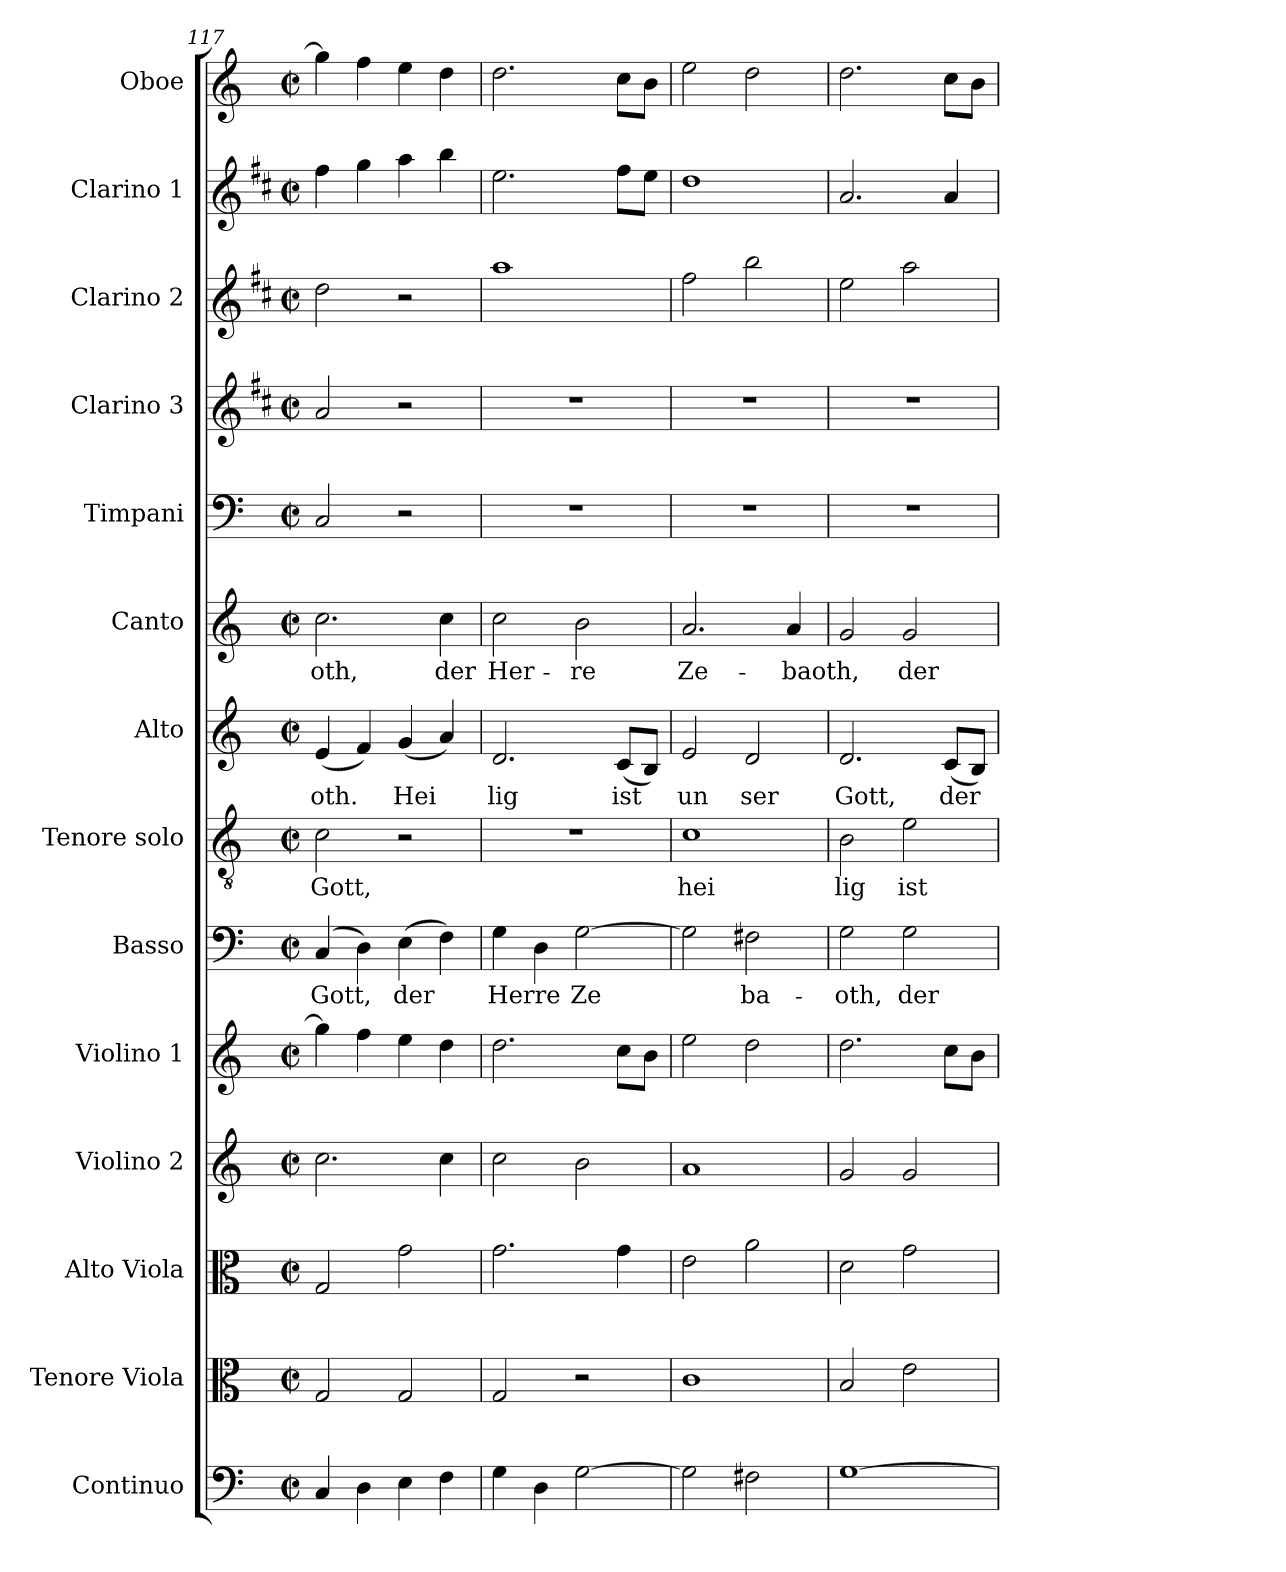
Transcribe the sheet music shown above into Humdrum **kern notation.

**kern	**kern	**kern	**kern	**kern	**kern	**text	**kern	**text	**kern	**text	**kern	**text	**kern	**kern	**kern	**kern	**kern
*part14	*part13	*part12	*part11	*part10	*part9	*part9	*part8	*part8	*part7	*part7	*part6	*part6	*part5	*part4	*part3	*part2	*part1
*staff14	*staff13	*staff12	*staff11	*staff10	*staff9	*staff9	*staff8	*staff8	*staff7	*staff7	*staff6	*staff6	*staff5	*staff4	*staff3	*staff2	*staff1
*I"Continuo	*I"Tenore Viola	*I"Alto Viola	*I"Violino 2	*I"Violino 1	*I"Basso	*	*I"Tenore solo	*	*I"Alto	*	*I"Canto	*	*I"Timpani	*I"Clarino 3	*I"Clarino 2	*I"Clarino 1	*I"Oboe
*I'Continuo	*I'Tenore Viola	*I'Alto Viola	*I'Violino 2	*I'Violino 1	*I'Basso	*	*I'Tenore	*	*I'Alto	*	*I'Canto	*	*I'Timpani	*I'Clarino 3	*I'Clarino 2	*I'Clarino 1	*I'Oboe
*clefF4	*clefC3	*clefC3	*clefG2	*clefG2	*clefF4	*	*clefGv2	*	*clefG2	*	*clefG2	*	*clefF4	*clefG2	*clefG2	*clefG2	*clefG2
*	*	*	*	*	*	*	*	*	*	*	*	*	*	*ITrd1c2	*ITrd1c2	*ITrd1c2	*
*k[]	*k[]	*k[]	*k[]	*k[]	*k[]	*	*k[]	*	*k[]	*	*k[]	*	*k[]	*k[]	*k[]	*k[]	*k[]
*C:	*C:	*C:	*C:	*C:	*C:	*	*C:	*	*C:	*	*C:	*	*C:	*C:	*C:	*C:	*C:
*M2/2	*M2/2	*M2/2	*M2/2	*M2/2	*M2/2	*	*M2/2	*	*M2/2	*	*M2/2	*	*M2/2	*M2/2	*M2/2	*M2/2	*M2/2
*met(c|)	*met(c|)	*met(c|)	*met(c|)	*met(c|)	*met(c|)	*	*met(c|)	*	*met(c|)	*	*met(c|)	*	*met(c|)	*met(c|)	*met(c|)	*met(c|)	*met(c|)
=117	=117	=117	=117	=117	=117	=117	=117	=117	=117	=117	=117	=117	=117	=117	=117	=117	=117
!	!	!	!	!	!	!LO:LY:b:cj	!	!LO:LY:b	!	!LO:LY:b:cj	!	!LO:LY:b:cj	!	!	!	!	!
4C/	2G/	2G/	2.cc\	4gg\]	(>4C/	Gott,	2c\	Gott,	(<4e/	oth.	2.cc\	-oth,	2C/	2g/	2cc\	4ee\	4gg\]
!	!	!	!	!	!	!LO:LY:b:cj	!	!	!	!LO:LY:b:cj	!	!	!	!	!	!	!
4D\	.	.	.	4ff\	4D\)	.	.	.	4f/)	.	.	.	.	.	.	4ff\	4ff\
!	!	!	!	!	!	!LO:LY:b:cj	!	!	!	!LO:LY:b:cj	!	!	!	!	!	!	!
4E\	2G/	2g\	.	4ee\	(>4E\	der	2r	.	(<4g/	Hei	.	.	2r	2r	2r	4gg\	4ee\
!	!	!	!	!	!	!LO:LY:b:cj	!	!	!	!LO:LY:b:cj	!	!LO:LY:b:cj	!	!	!	!	!
4F\	.	.	4cc\	4dd\	4F\)	.	.	.	4a/)	.	4cc\	der	.	.	.	4aa\	4dd\
=118	=118	=118	=118	=118	=118	=118	=118	=118	=118	=118	=118	=118	=118	=118	=118	=118	=118
!	!	!	!	!	!	!LO:LY:b:cj	!	!	!	!LO:LY:b:cj	!	!LO:LY:b:cj	!	!	!	!	!
4G\	2G/	2.g\	2cc\	2.dd\	4G\	Herre	1r	.	2.d/	lig	2cc\	Her-	1r	1r	1gg	2.dd\	2.dd\
!	!	!	!	!	!	!LO:LY:b:cj	!	!	!	!	!	!	!	!	!	!	!
4D\	.	.	.	.	4D\	.	.	.	.	.	.	.	.	.	.	.	.
!	!	!	!	!	!	!LO:LY:b:cj	!	!	!	!	!	!LO:LY:b:cj	!	!	!	!	!
[>2G\	2r	.	2b\	.	[>2G\	Ze-	.	.	.	.	2b\	-re	.	.	.	.	.
!	!	!	!	!	!	!	!	!	!	!LO:LY:b:cj	!	!	!	!	!	!	!
.	.	4g\	.	8cc\L	.	.	.	.	(>8c/L	ist	.	.	.	.	.	8ee\L	8cc\L
!	!	!	!	!	!	!	!	!	!	!LO:LY:b:cj	!	!	!	!	!	!	!
.	.	.	.	8b\J	.	.	.	.	8B/J)	.	.	.	.	.	.	8dd\J	8b\J
=119	=119	=119	=119	=119	=119	=119	=119	=119	=119	=119	=119	=119	=119	=119	=119	=119	=119
!	!	!	!	!	!	!LO:LY:b:cj	!	!LO:LY:b	!	!LO:LY:b:cj	!	!LO:LY:b:cj	!	!	!	!	!
2G\]	1c	2e\	1a	2ee\	2G\]	--	1c	hei	2e/	un	2.a/	Ze-	1r	1r	2ee\	1cc	2ee\
!	!	!	!	!	!	!LO:LY:b:cj	!	!	!	!LO:LY:b:cj	!	!	!	!	!	!	!
2F#\	.	2a\	.	2dd\	2F#X\	-ba-	.	.	2d/	ser	.	.	.	.	2aa\	.	2dd\
!	!	!	!	!	!	!	!	!	!	!	!	!LO:LY:b:cj	!	!	!	!	!
.	.	.	.	.	.	.	.	.	.	.	4a/	-baoth,	.	.	.	.	.
=120	=120	=120	=120	=120	=120	=120	=120	=120	=120	=120	=120	=120	=120	=120	=120	=120	=120
!	!	!	!	!	!	!LO:LY:b:cj	!	!LO:LY:b	!	!LO:LY:b:cj	!	!LO:LY:b:cj	!	!	!	!	!
[>1G	2B/	2d\	2g/	2.dd\	2G\	-oth,	2B\	lig	2.d/	Gott,	2g/	.	1r	1r	2dd\	2.g/	2.dd\
!	!	!	!	!	!	!LO:LY:b:cj	!	!LO:LY:b	!	!	!	!LO:LY:b:cj	!	!	!	!	!
.	2e\	2g\	2g/	.	2G\	der	2e\	ist	.	.	2g/	der	.	.	2gg\	.	.
!	!	!	!	!	!	!	!	!	!	!LO:LY:b:cj	!	!	!	!	!	!	!
.	.	.	.	8cc\L	.	.	.	.	(>8c/L	der	.	.	.	.	.	4g/	8cc\L
!	!	!	!	!	!	!	!	!	!	!LO:LY:b:cj	!	!	!	!	!	!	!
.	.	.	.	8b\J	.	.	.	.	8B/J)	.	.	.	.	.	.	.	8b\J
=	=	=	=	=	=	=	=	=	=	=	=	=	=	=	=	=	=
*-	*-	*-	*-	*-	*-	*-	*-	*-	*-	*-	*-	*-	*-	*-	*-	*-	*-
